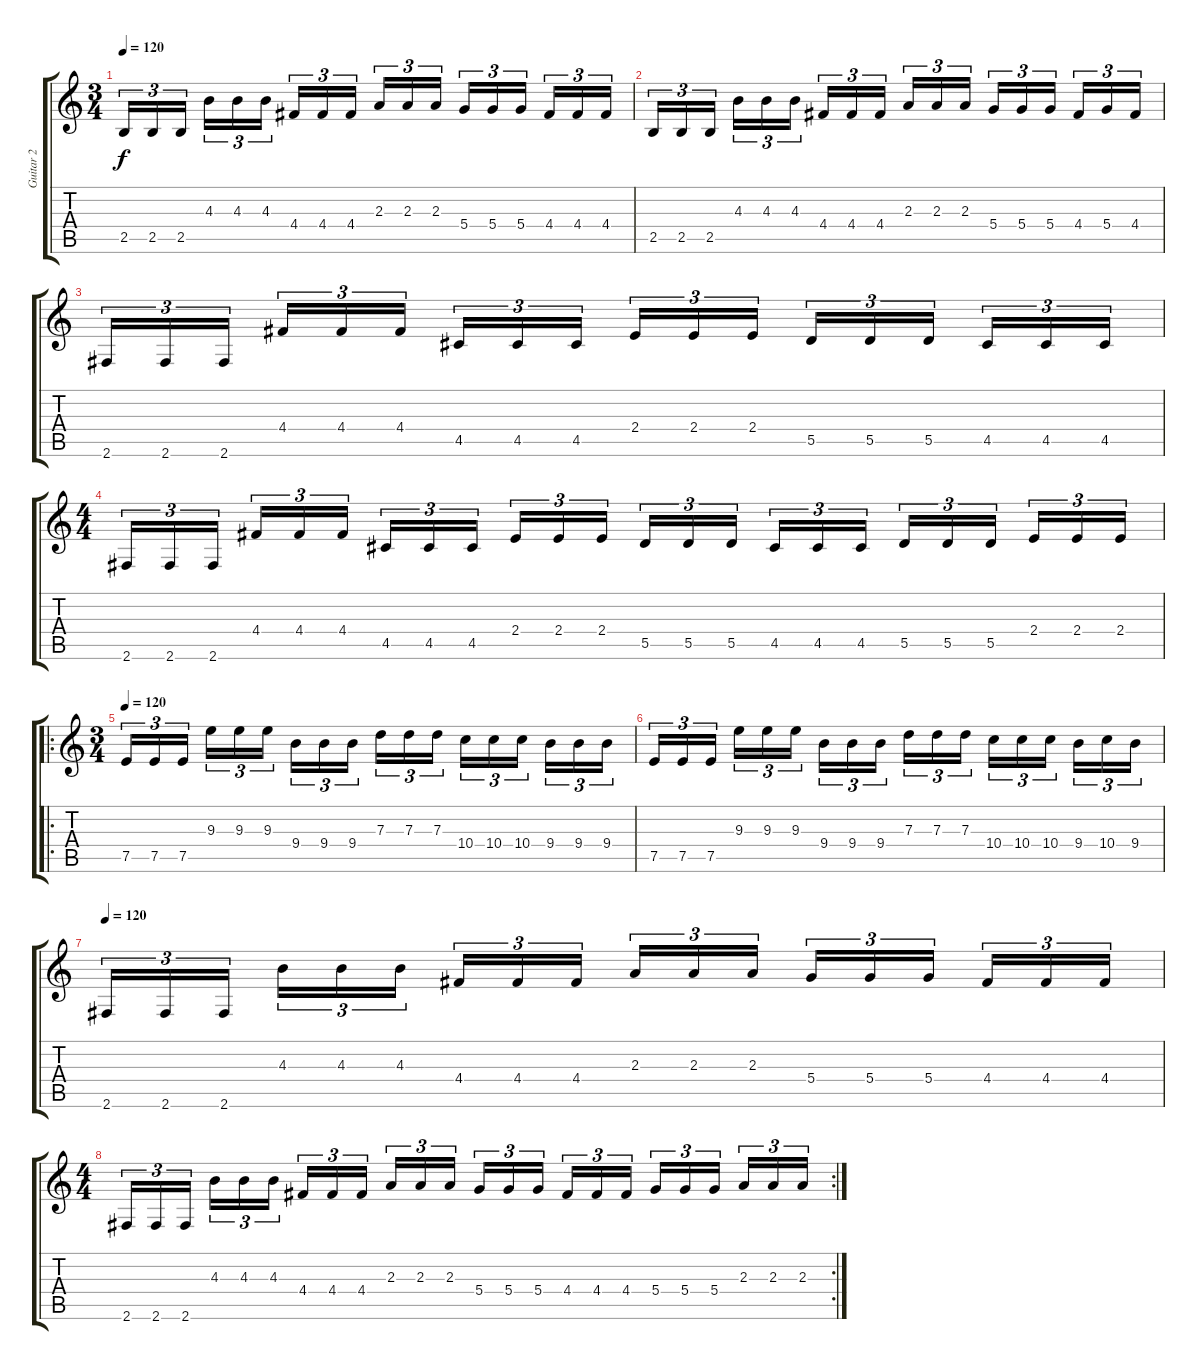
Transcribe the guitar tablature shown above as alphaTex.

\track ("Guitar 2" "Guitar 2") {instrument distortionguitar}
\staff {score tabs}
\tuning (E4 B3 G3 D3 A2 E2) {hide}
\ts (3 4)
\tempo 120
\clef g2
\ks c
2.5.16{tu (3 2) dy f} 2.5.16{tu (3 2)} 2.5.16{tu (3 2) beam splitsecondary} 4.3.16{tu (3 2)} 4.3.16{tu (3 2)} 4.3.16{tu (3 2)} 4.4.16{tu (3 2)} 4.4.16{tu (3 2)} 4.4.16{tu (3 2) beam splitsecondary} 2.3.16{tu (3 2)} 2.3.16{tu (3 2)} 2.3.16{tu (3 2)} 5.4.16{tu (3 2)} 5.4.16{tu (3 2)} 5.4.16{tu (3 2) beam splitsecondary} 4.4.16{tu (3 2)} 4.4.16{tu (3 2)} 4.4.16{tu (3 2)} |
2.5.16{tu (3 2)} 2.5.16{tu (3 2)} 2.5.16{tu (3 2) beam splitsecondary} 4.3.16{tu (3 2)} 4.3.16{tu (3 2)} 4.3.16{tu (3 2)} 4.4.16{tu (3 2)} 4.4.16{tu (3 2)} 4.4.16{tu (3 2) beam splitsecondary} 2.3.16{tu (3 2)} 2.3.16{tu (3 2)} 2.3.16{tu (3 2)} 5.4.16{tu (3 2)} 5.4.16{tu (3 2)} 5.4.16{tu (3 2) beam splitsecondary} 4.4.16{tu (3 2)} 5.4.16{tu (3 2)} 4.4.16{tu (3 2)} |
2.6.16{tu (3 2)} 2.6.16{tu (3 2)} 2.6.16{tu (3 2) beam splitsecondary} 4.4.16{tu (3 2)} 4.4.16{tu (3 2)} 4.4.16{tu (3 2)} 4.5.16{tu (3 2)} 4.5.16{tu (3 2)} 4.5.16{tu (3 2) beam splitsecondary} 2.4.16{tu (3 2)} 2.4.16{tu (3 2)} 2.4.16{tu (3 2)} 5.5.16{tu (3 2)} 5.5.16{tu (3 2)} 5.5.16{tu (3 2) beam splitsecondary} 4.5.16{tu (3 2)} 4.5.16{tu (3 2)} 4.5.16{tu (3 2)} |
\ts (4 4)
2.6.16{tu (3 2)} 2.6.16{tu (3 2)} 2.6.16{tu (3 2) beam splitsecondary} 4.4.16{tu (3 2)} 4.4.16{tu (3 2)} 4.4.16{tu (3 2)} 4.5.16{tu (3 2)} 4.5.16{tu (3 2)} 4.5.16{tu (3 2) beam splitsecondary} 2.4.16{tu (3 2)} 2.4.16{tu (3 2)} 2.4.16{tu (3 2)} 5.5.16{tu (3 2)} 5.5.16{tu (3 2)} 5.5.16{tu (3 2) beam splitsecondary} 4.5.16{tu (3 2)} 4.5.16{tu (3 2)} 4.5.16{tu (3 2)} 5.5.16{tu (3 2)} 5.5.16{tu (3 2)} 5.5.16{tu (3 2) beam splitsecondary} 2.4.16{tu (3 2)} 2.4.16{tu (3 2)} 2.4.16{tu (3 2)} |
\ro
\ts (3 4)
\tempo 120
7.5.16{tu (3 2)} 7.5.16{tu (3 2)} 7.5.16{tu (3 2) beam splitsecondary} 9.3.16{tu (3 2)} 9.3.16{tu (3 2)} 9.3.16{tu (3 2)} 9.4.16{tu (3 2)} 9.4.16{tu (3 2)} 9.4.16{tu (3 2) beam splitsecondary} 7.3.16{tu (3 2)} 7.3.16{tu (3 2)} 7.3.16{tu (3 2)} 10.4.16{tu (3 2)} 10.4.16{tu (3 2)} 10.4.16{tu (3 2) beam splitsecondary} 9.4.16{tu (3 2)} 9.4.16{tu (3 2)} 9.4.16{tu (3 2)} |
7.5.16{tu (3 2)} 7.5.16{tu (3 2)} 7.5.16{tu (3 2) beam splitsecondary} 9.3.16{tu (3 2)} 9.3.16{tu (3 2)} 9.3.16{tu (3 2)} 9.4.16{tu (3 2)} 9.4.16{tu (3 2)} 9.4.16{tu (3 2) beam splitsecondary} 7.3.16{tu (3 2)} 7.3.16{tu (3 2)} 7.3.16{tu (3 2)} 10.4.16{tu (3 2)} 10.4.16{tu (3 2)} 10.4.16{tu (3 2) beam splitsecondary} 9.4.16{tu (3 2)} 10.4.16{tu (3 2)} 9.4.16{tu (3 2)} |
\tempo 120
2.6.16{tu (3 2)} 2.6.16{tu (3 2)} 2.6.16{tu (3 2) beam splitsecondary} 4.3.16{tu (3 2)} 4.3.16{tu (3 2)} 4.3.16{tu (3 2)} 4.4.16{tu (3 2)} 4.4.16{tu (3 2)} 4.4.16{tu (3 2) beam splitsecondary} 2.3.16{tu (3 2)} 2.3.16{tu (3 2)} 2.3.16{tu (3 2)} 5.4.16{tu (3 2)} 5.4.16{tu (3 2)} 5.4.16{tu (3 2) beam splitsecondary} 4.4.16{tu (3 2)} 4.4.16{tu (3 2)} 4.4.16{tu (3 2)} |
\rc 2
\ts (4 4)
2.6.16{tu (3 2)} 2.6.16{tu (3 2)} 2.6.16{tu (3 2) beam splitsecondary} 4.3.16{tu (3 2)} 4.3.16{tu (3 2)} 4.3.16{tu (3 2)} 4.4.16{tu (3 2)} 4.4.16{tu (3 2)} 4.4.16{tu (3 2) beam splitsecondary} 2.3.16{tu (3 2)} 2.3.16{tu (3 2)} 2.3.16{tu (3 2)} 5.4.16{tu (3 2)} 5.4.16{tu (3 2)} 5.4.16{tu (3 2) beam splitsecondary} 4.4.16{tu (3 2)} 4.4.16{tu (3 2)} 4.4.16{tu (3 2)} 5.4.16{tu (3 2)} 5.4.16{tu (3 2)} 5.4.16{tu (3 2) beam splitsecondary} 2.3.16{tu (3 2)} 2.3.16{tu (3 2)} 2.3.16{tu (3 2)}
